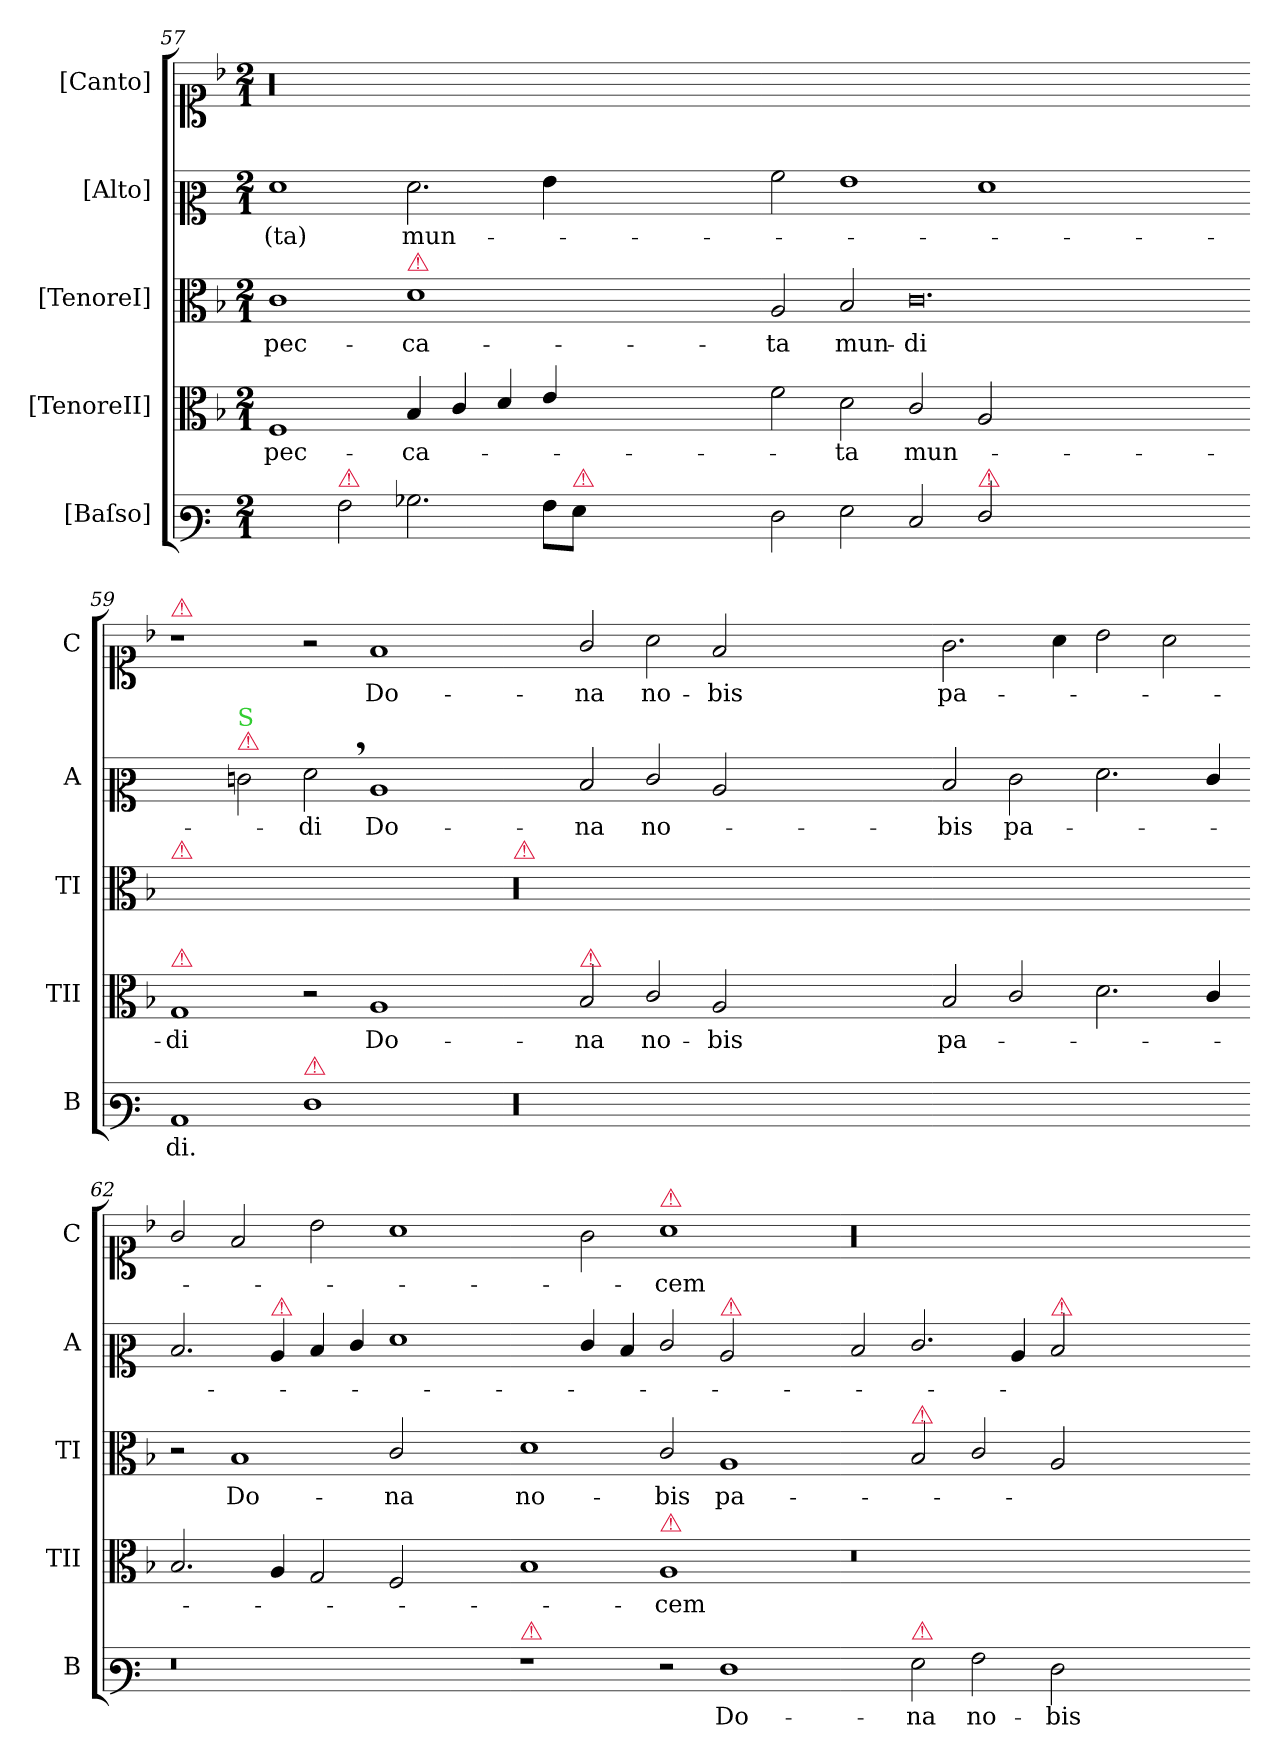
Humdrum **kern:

**kern	**text	**kern	**text	**kern	**text	**kern	**text	**kern	**text
*part5	*part5	*part4	*part4	*part3	*part3	*part2	*part2	*part1	*part1
*staff5	*staff5	*staff4	*staff4	*staff3	*staff3	*staff2	*staff2	*staff1	*staff1
*I"[Baſso]	*	*I"[TenoreII]	*	*I"[TenoreI]	*	*I"[Alto]	*	*I"[Canto]	*
*I'B	*	*I'TII	*	*I'TI	*	*I'A	*	*I'C	*
*clefF3	*	*clefC3	*	*clefC3	*	*clefC2	*	*clefC1	*
*	*	*k[b-]	*	*k[b-]	*	*	*	*k[b-]	*
*M2/1	*	*M2/1	*	*M2/1	*	*M2/1	*	*M2/1	*
=57	=57	=57	=57	=57	=57	=57	=57	=57	=57
2ryy	.	1F/	pec-	1c\	pec-	1f\	-(ta)	00r	.
!LO:TX:a:color=crimson:t=⚠	!	!	!	!	!	!	!	!	!
2A\	.	.	.	.	.	.	.	.	.
!	!	!	!	!LO:TX:a:color=crimson:t=⚠	!	!	!	!	!
2.B-\	.	4B-/	-ca-	1d\	-ca-	2.f\	mun-	.	.
.	.	4c/	.	.	.	.	.	.	.
.	.	4d/	.	.	.	.	.	.	.
8A\L	.	4e/	.	.	.	4g\	.	.	.
!LO:TX:a:color=crimson:t=⚠	!	!	!	!	!	!	!	!	!
8G\J	.	.	.	.	.	.	.	.	.
0ryy	.	0ryy	.	0ryy	.	0ryy	.	.	.
=58-	=58-	=58-	=58-	=58-	=58-	=58-	=58-	=58-	=58-
2F\	.	2f\	.	2A/	-ta	2a\	.	00ryy	.
2G\	.	2d\	-ta	2B-/	mun-	1g\	.	.	.
2E/	.	2c/	mun-	0.c\	-di	.	.	.	.
!LO:TX:a:color=crimson:t=⚠	!	!	!	!	!	!	!	!	!
2F/	.	2A/	.	.	.	1f\	.	.	.
0ryy	.	0ryy	.	.	.	.	.	.	.
.	.	.	.	.	.	1.ryy	.	.	.
=59-	=59-	=59-	=59-	=59-	=59-	=59-	=59-	=59-	=59-
!	!	!	!	!	!	!	!	!LO:TX:a:color=crimson:t=⚠	!
!	!	!	!	!LO:TX:a:color=crimson:t=⚠	!	!	!	!	!
!	!	!LO:TX:a:color=crimson:t=⚠	!	!	!	!	!	!	!
1C/	-di.	1G/	-di	0ryy	.	2ryy	.	1r	.
!	!	!	!	!	!	!LO:TX:a:color=crimson:t=⚠	!	!	!
!	!	!	!	!	!	!LO:TX:a:color=limegreen:t=S	!	!	!
.	.	.	.	.	.	2en\	.	.	.
!LO:TX:a:color=crimson:t=⚠	!	!	!	!	!	!	!	!	!
1F\	.	2r	.	.	.	2f,\	-di	2r	.
.	.	1A/	Do-	.	.	1c/	Do-	1f/	Do-
2ryy	.	.	.	2ryy	.	.	.	.	.
=60-	=60-	=60-	=60-	=60-	=60-	=60-	=60-	=60-	=60-
!	!	!	!	!LO:TX:a:color=crimson:t=⚠	!	!	!	!	!
00r	.	2ryy	.	00r	.	2ryy	.	2ryy	.
!	!	!LO:TX:a:color=crimson:t=⚠	!	!	!	!	!	!	!
.	.	2B-/	-na	.	.	2d/	-na	2g/	-na
.	.	2c/	no-	.	.	2e/	no-	2a\	no-
.	.	2A/	-bis	.	.	2c/	.	2f/	-bis
.	.	0ryy	.	.	.	0ryy	.	0ryy	.
=61-	=61-	=61-	=61-	=61-	=61-	=61-	=61-	=61-	=61-
0ryy	.	2B-/	pa-	0ryy	.	2d/	-bis	2.g\	pa-
.	.	2c/	.	.	.	2e\	pa-	.	.
.	.	.	.	.	.	.	.	4a\	.
.	.	2.d\	.	.	.	2.f\	.	2b-\	.
.	.	.	.	.	.	.	.	2a\	.
.	.	4c/	.	.	.	4e/	.	.	.
=62-	=62-	=62-	=62-	=62-	=62-	=62-	=62-	=62-	=62-
0r	.	2.B-/	.	2r	.	2.d/	.	2g/	.
.	.	.	.	1B-/	Do-	.	.	2f/	.
!	!	!	!	!	!	!LO:TX:a:color=crimson:t=⚠	!	!	!
.	.	4A/	.	.	.	4c/	.	.	.
.	.	2G/	.	.	.	4d/	.	2b-\	.
.	.	.	.	.	.	4e/	.	.	.
.	.	2F/	.	2c/	-na	1f\	.	1a\	.
2ryy	.	2ryy	.	2ryy	.	.	.	.	.
=63-	=63-	=63-	=63-	=63-	=63-	=63-	=63-	=63-	=63-
!LO:TX:a:color=crimson:t=⚠	!	!	!	!	!	!	!	!	!
1r	.	1B-/	.	1d\	no-	2ryy	.	2ryy	.
.	.	.	.	.	.	4e/	.	2g\	.
.	.	.	.	.	.	4d/	.	.	.
!	!	!	!	!	!	!	!	!LO:TX:a:color=crimson:t=⚠	!
!	!	!LO:TX:a:color=crimson:t=⚠	!	!	!	!	!	!	!
2r	.	1A/	-cem	2c/	-bis	2e/	.	1a\	-cem
!	!	!	!	!	!	!LO:TX:a:color=crimson:t=⚠	!	!	!
1F\	Do-	.	.	1A/	pa-	2c/	.	.	.
.	.	2ryy	.	.	.	2ryy	.	2ryy	.
=64-	=64-	=64-	=64-	=64-	=64-	=64-	=64-	=64-	=64-
2ryy	.	0r	.	2ryy	.	2d/	.	00r	.
!	!	!	!	!LO:TX:a:color=crimson:t=⚠	!	!	!	!	!
!LO:TX:a:color=crimson:t=⚠	!	!	!	!	!	!	!	!	!
2G\	-na	.	.	2B-/	.	2.e/	.	.	.
2A\	no-	.	.	2c/	.	.	.	.	.
.	.	.	.	.	.	4c/	.	.	.
!	!	!	!	!	!	!LO:TX:a:color=crimson:t=⚠	!	!	!
2F\	-bis	.	.	2A/	.	2d/	.	.	.
0ryy	.	0ryy	.	0ryy	.	0ryy	.	.	.
=-	=-	=-	=-	=-	=-	=-	=-	=-	=-
*-	*-	*-	*-	*-	*-	*-	*-	*-	*-
